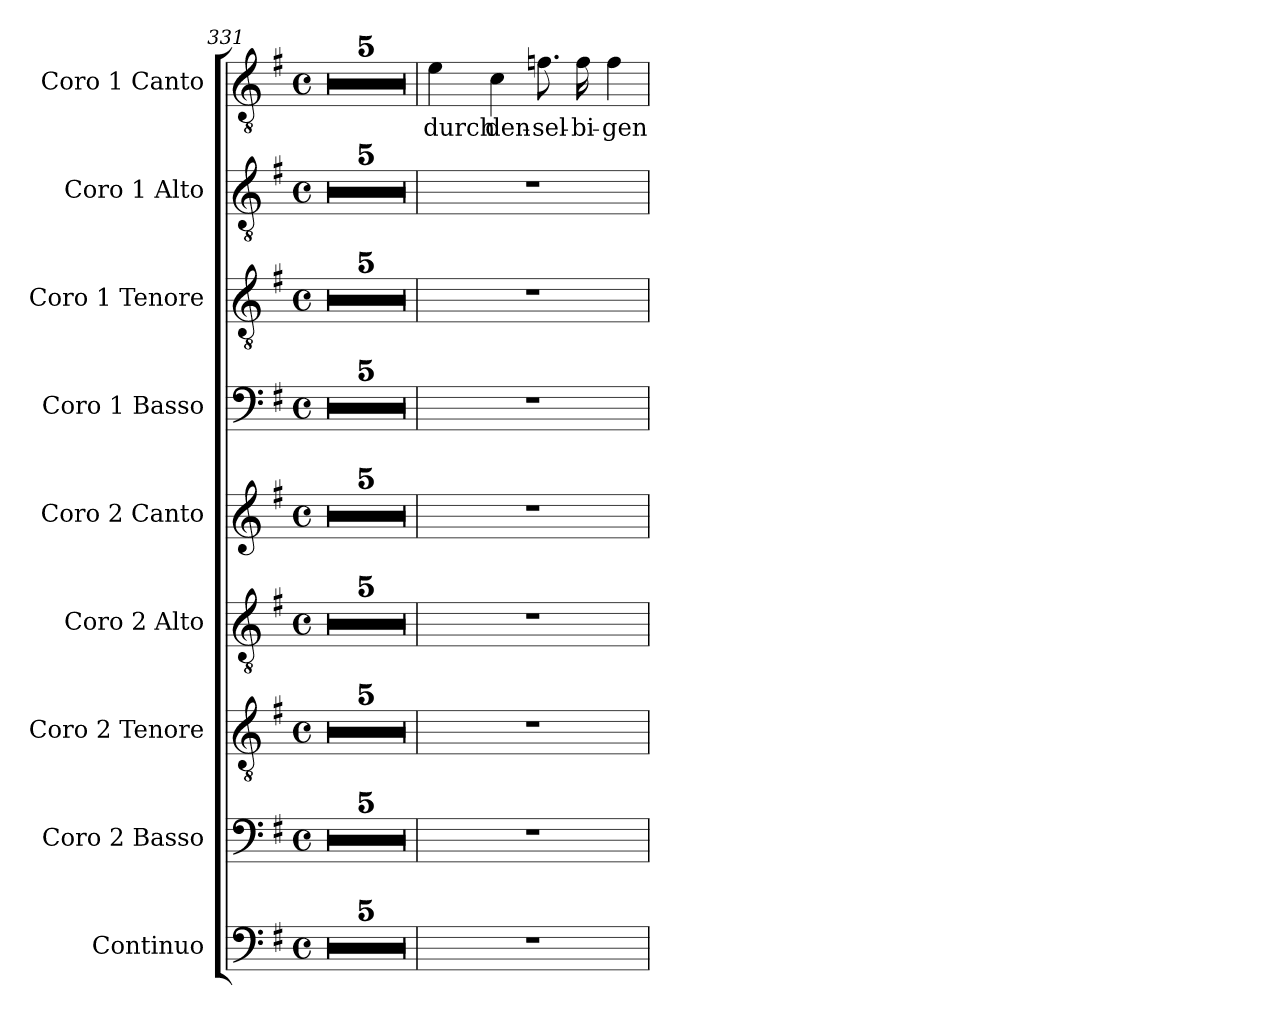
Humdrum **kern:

**kern	**kern	**kern	**kern	**kern	**kern	**kern	**kern	**kern	**text
*part9	*part8	*part7	*part6	*part5	*part4	*part3	*part2	*part1	*part1
*staff9	*staff8	*staff7	*staff6	*staff5	*staff4	*staff3	*staff2	*staff1	*staff1
*I"Continuo	*I"Coro 2  Basso	*I"Coro 2  Tenore	*I"Coro 2  Alto	*I"Coro 2  Canto	*I"Coro 1  Basso	*I"Coro 1  Tenore	*I"Coro 1  Alto	*I"Coro 1  Canto	*
*clefF4	*clefF4	*clefGv2	*clefGv2	*clefG2	*clefF4	*clefGv2	*clefGv2	*clefGv2	*
*k[f#]	*k[f#]	*k[f#]	*k[f#]	*k[f#]	*k[f#]	*k[f#]	*k[f#]	*k[f#]	*
*G:	*G:	*G:	*G:	*G:	*G:	*G:	*G:	*G:	*
*M4/4	*M4/4	*M4/4	*M4/4	*M4/4	*M4/4	*M4/4	*M4/4	*M4/4	*
*met(c)	*met(c)	*met(c)	*met(c)	*met(c)	*met(c)	*met(c)	*met(c)	*met(c)	*
=331	=331	=331	=331	=331	=331	=331	=331	=331	=331
1r	1r	1r	1r	1r	1r	1r	1r	1r	.
=332	=332	=332	=332	=332	=332	=332	=332	=332	=332
1r	1r	1r	1r	1r	1r	1r	1r	1r	.
=333	=333	=333	=333	=333	=333	=333	=333	=333	=333
1r	1r	1r	1r	1r	1r	1r	1r	1r	.
=334	=334	=334	=334	=334	=334	=334	=334	=334	=334
1r	1r	1r	1r	1r	1r	1r	1r	1r	.
=335	=335	=335	=335	=335	=335	=335	=335	=335	=335
1r	1r	1r	1r	1r	1r	1r	1r	1r	.
=336	=336	=336	=336	=336	=336	=336	=336	=336	=336
!	!	!	!	!	!	!	!	!	!LO:LY:b:cj
1r	1r	1r	1r	1r	1r	1r	1r	4e\	durch
!	!	!	!	!	!	!	!	!	!LO:LY:b
.	.	.	.	.	.	.	.	4c\	den-
!	!	!	!	!	!	!	!	!	!LO:LY:b:cj
.	.	.	.	.	.	.	.	8.fn\	-sel-
!	!	!	!	!	!	!	!	!	!LO:LY:b:cj
.	.	.	.	.	.	.	.	16f\	-bi-
!	!	!	!	!	!	!	!	!	!LO:LY:b:rj
.	.	.	.	.	.	.	.	4f\	-gen
=	=	=	=	=	=	=	=	=	=
*-	*-	*-	*-	*-	*-	*-	*-	*-	*-
